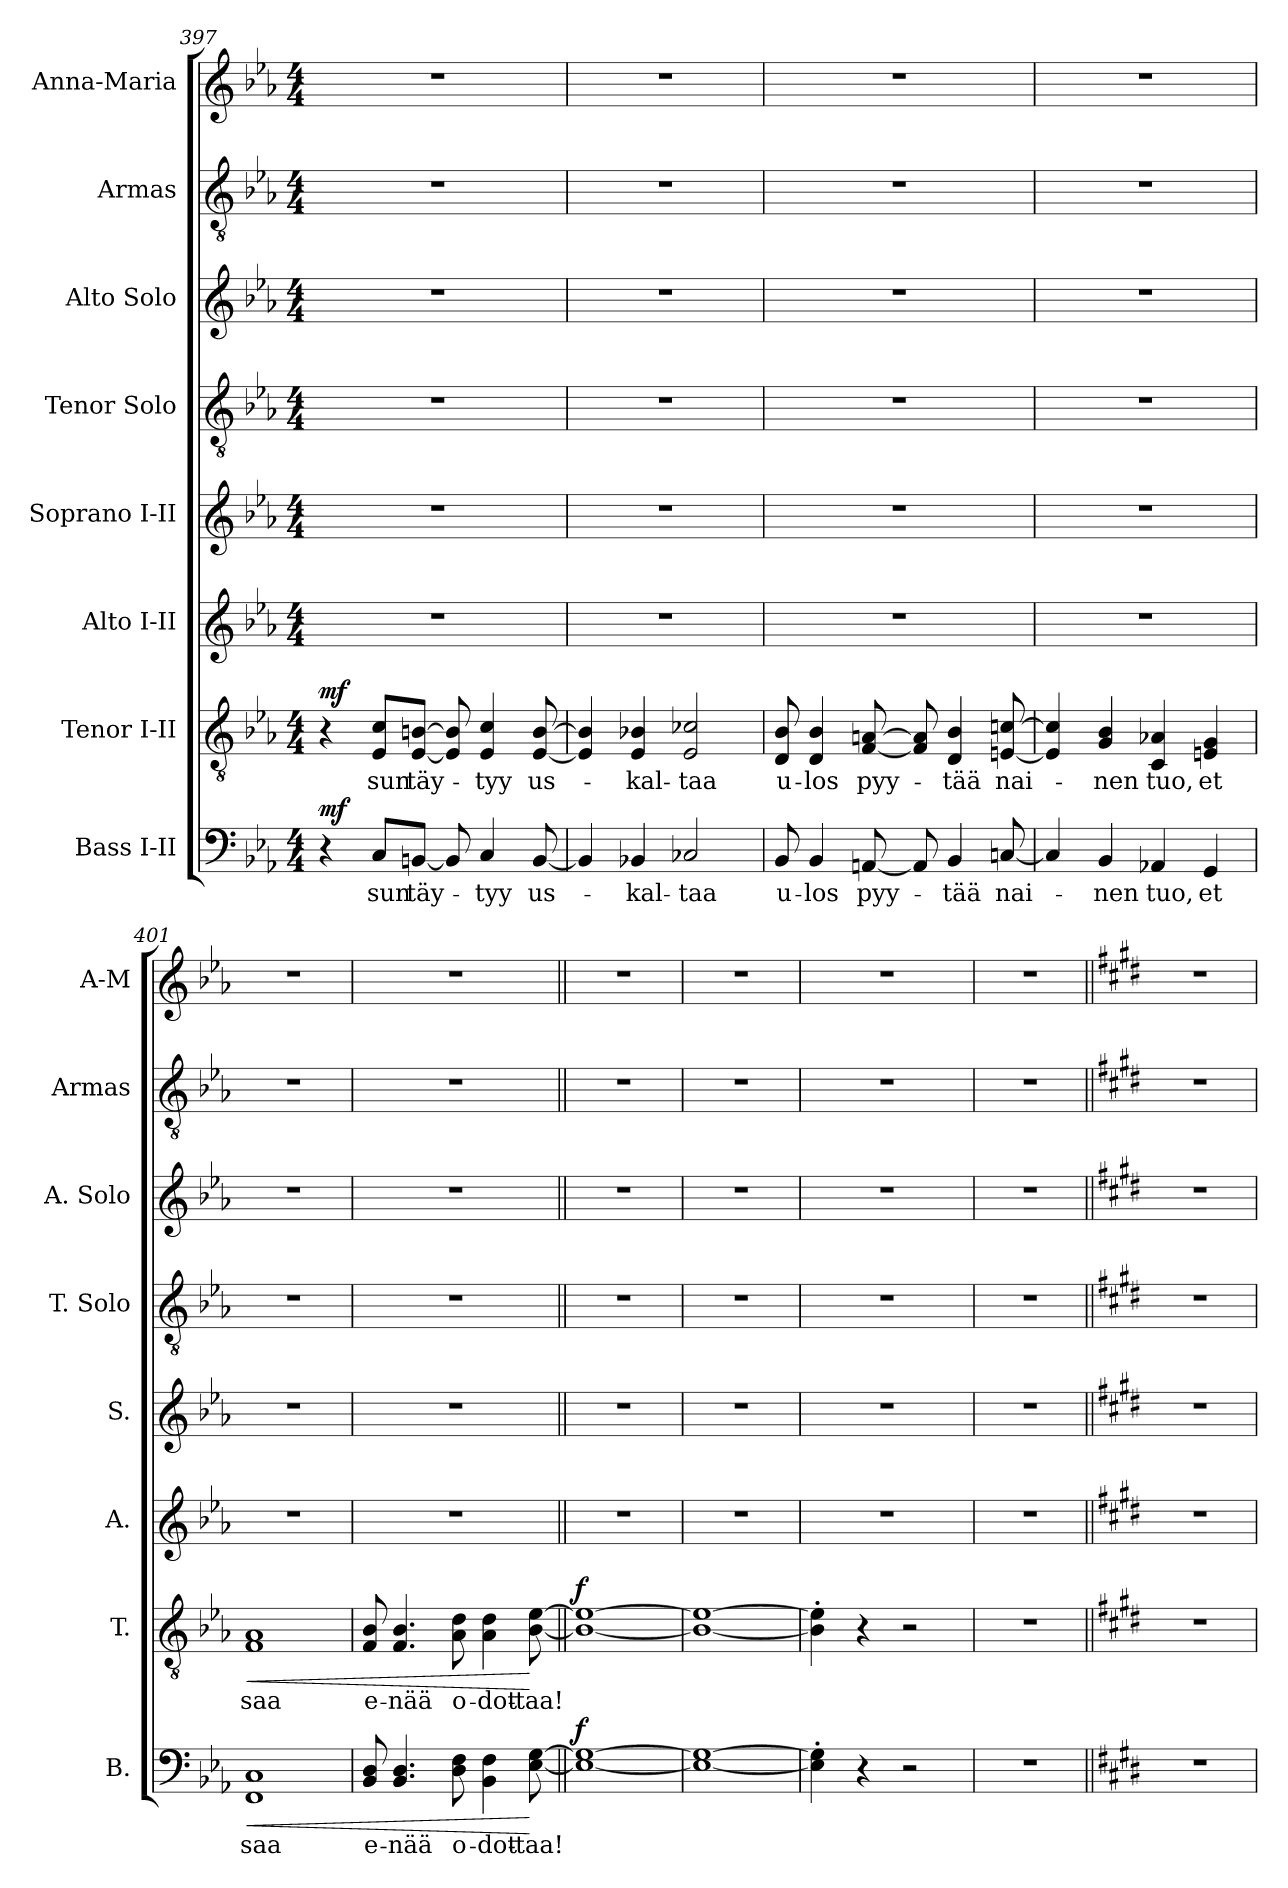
**kern	**text	**dynam	**kern	**text	**dynam	**kern	**kern	**kern	**kern	**kern	**kern
*part8	*part8	*part8	*part7	*part7	*part7	*part6	*part5	*part4	*part3	*part2	*part1
*staff8	*staff8	*staff8	*staff7	*staff7	*staff7	*staff6	*staff5	*staff4	*staff3	*staff2	*staff1
*I"Bass I-II	*	*	*I"Tenor I-II	*	*	*I"Alto I-II	*I"Soprano I-II	*I"Tenor Solo	*I"Alto Solo	*I"Armas	*I"Anna-Maria
*I'B.	*	*	*I'T.	*	*	*I'A.	*I'S.	*I'T. Solo	*I'A. Solo	*I'Armas	*I'A-M
*clefF4	*	*	*clefGv2	*	*	*clefG2	*clefG2	*clefGv2	*clefG2	*clefGv2	*clefG2
*	*	*	*ITrd7c12	*	*	*	*	*ITrd7c12	*	*ITrd7c12	*
*k[b-e-a-]	*	*	*k[b-e-a-]	*	*	*k[b-e-a-]	*k[b-e-a-]	*k[b-e-a-]	*k[b-e-a-]	*k[b-e-a-]	*k[b-e-a-]
*E-:	*	*	*E-:	*	*	*E-:	*E-:	*E-:	*E-:	*E-:	*E-:
*M4/4	*	*	*M4/4	*	*	*M4/4	*M4/4	*M4/4	*M4/4	*M4/4	*M4/4
=397	=397	=397	=397	=397	=397	=397	=397	=397	=397	=397	=397
4r	.	mf	4r	.	mf	1r	1r	1r	1r	1r	1r
!	!LO:LY:b:color=#000000	!	!	!	!	!	!	!	!	!	!
!	!	!	!	!LO:LY:b:color=#000000	!	!	!	!	!	!	!
8Ci/L	sun	.	8EE-i/ 8CiL	sun	.	.	.	.	.	.	.
!	!LO:LY:b:color=#000000	!	!	!	!	!	!	!	!	!	!
!	!	!	!	!LO:LY:b:color=#000000	!	!	!	!	!	!	!
[<8BBni/J	täy-	.	[<8EE-i/ [>8BBniJ	täy-	.	.	.	.	.	.	.
8BBi/]	.	.	8EE-i/] 8BBi]	.	.	.	.	.	.	.	.
!	!LO:LY:b:color=#000000	!	!	!	!	!	!	!	!	!	!
!	!	!	!	!LO:LY:b:color=#000000	!	!	!	!	!	!	!
4Ci/	-tyy	.	4EE-i/ 4Ci	-tyy	.	.	.	.	.	.	.
!	!LO:LY:b:color=#000000	!	!	!	!	!	!	!	!	!	!
!	!	!	!	!LO:LY:b:color=#000000	!	!	!	!	!	!	!
[<8BBi/	us-	.	[<8EE-i/ [>8BBi	us-	.	.	.	.	.	.	.
=398	=398	=398	=398	=398	=398	=398	=398	=398	=398	=398	=398
4BBi/]	.	.	4EE-i/] 4BBi]	.	.	1r	1r	1r	1r	1r	1r
!	!LO:LY:b:color=#000000	!	!	!	!	!	!	!	!	!	!
!	!	!	!	!LO:LY:b:color=#000000	!	!	!	!	!	!	!
4BB-Xi/	-kal-	.	4EE-i/ 4BB-Xi	-kal-	.	.	.	.	.	.	.
!	!LO:LY:b:color=#000000	!	!	!	!	!	!	!	!	!	!
!	!	!	!	!LO:LY:b:color=#000000	!	!	!	!	!	!	!
2C-Xi/	-taa	.	2EE-i/ 2C-Xi	-taa	.	.	.	.	.	.	.
=399	=399	=399	=399	=399	=399	=399	=399	=399	=399	=399	=399
!	!LO:LY:b:color=#000000	!	!	!	!	!	!	!	!	!	!
!	!	!	!	!LO:LY:b:color=#000000	!	!	!	!	!	!	!
8BB-i/	u-	.	8DDi/ 8BB-i	u-	.	1r	1r	1r	1r	1r	1r
!	!LO:LY:b:color=#000000	!	!	!	!	!	!	!	!	!	!
!	!	!	!	!LO:LY:b:color=#000000	!	!	!	!	!	!	!
4BB-i/	-los	.	4DDi/ 4BB-i	-los	.	.	.	.	.	.	.
!	!LO:LY:b:color=#000000	!	!	!	!	!	!	!	!	!	!
!	!	!	!	!LO:LY:b:color=#000000	!	!	!	!	!	!	!
[<8AAni/	pyy-	.	[<8FFi/ [>8AAni	pyy-	.	.	.	.	.	.	.
8AAi/]	.	.	8FFi/] 8AAi]	.	.	.	.	.	.	.	.
!	!LO:LY:b:color=#000000	!	!	!	!	!	!	!	!	!	!
!	!	!	!	!LO:LY:b:color=#000000	!	!	!	!	!	!	!
4BB-i/	-tää	.	4DDi/ 4BB-i	-tää	.	.	.	.	.	.	.
!	!LO:LY:b:color=#000000	!	!	!	!	!	!	!	!	!	!
!	!	!	!	!LO:LY:b:color=#000000	!	!	!	!	!	!	!
[<8Cni/	nai-	.	[<8EEni/ [>8Cni	nai-	.	.	.	.	.	.	.
=400	=400	=400	=400	=400	=400	=400	=400	=400	=400	=400	=400
4Ci/]	.	.	4EEi/] 4Ci]	.	.	1r	1r	1r	1r	1r	1r
!	!LO:LY:b:color=#000000	!	!	!	!	!	!	!	!	!	!
!	!	!	!	!LO:LY:b:color=#000000	!	!	!	!	!	!	!
4BB-i/	-nen	.	4GGi/ 4BB-i	-nen	.	.	.	.	.	.	.
!	!LO:LY:b:color=#000000	!	!	!	!	!	!	!	!	!	!
!	!	!	!	!LO:LY:b:color=#000000	!	!	!	!	!	!	!
4AA-Xi/	tuo,	.	4CCi/ 4AA-Xi	tuo,	.	.	.	.	.	.	.
!	!LO:LY:b:color=#000000	!	!	!	!	!	!	!	!	!	!
!	!	!	!	!LO:LY:b:color=#000000	!	!	!	!	!	!	!
4GGi/	et	.	4EEni/ 4GGi	et	.	.	.	.	.	.	.
=401	=401	=401	=401	=401	=401	=401	=401	=401	=401	=401	=401
!	!LO:LY:b:color=#000000	!LO:HP:b	!	!	!	!	!	!	!	!	!
!	!	!	!	!LO:LY:b:color=#000000	!LO:HP:b	!	!	!	!	!	!
1FFi 1Ci	saa	<	1FFi 1AA-i	saa	<	1r	1r	1r	1r	1r	1r
=402	=402	=402	=402	=402	=402	=402	=402	=402	=402	=402	=402
!	!LO:LY:b:color=#000000	!	!	!	!	!	!	!	!	!	!
!	!	!	!	!LO:LY:b:color=#000000	!	!	!	!	!	!	!
8BB-i/ 8Di	e-	.	8FFi/ 8BB-i	e-	.	1r	1r	1r	1r	1r	1r
!	!LO:LY:b:color=#000000	!	!	!	!	!	!	!	!	!	!
!	!	!	!	!LO:LY:b:color=#000000	!	!	!	!	!	!	!
4.BB-i/ 4.Di	-nää	.	4.FFi/ 4.BB-i	-nää	.	.	.	.	.	.	.
!	!LO:LY:b:color=#000000	!	!	!	!	!	!	!	!	!	!
!	!	!	!	!LO:LY:b:color=#000000	!	!	!	!	!	!	!
8Di\ 8Fi	o-	.	8AA-i\ 8Di	o-	.	.	.	.	.	.	.
!	!LO:LY:b:color=#000000	!	!	!	!	!	!	!	!	!	!
!	!	!	!	!LO:LY:b:color=#000000	!	!	!	!	!	!	!
4BB-i\ 4Fi	-dot-	.	4AA-i\ 4Di	-dot-	.	.	.	.	.	.	.
!	!LO:LY:b:color=#000000	!	!	!	!	!	!	!	!	!	!
!	!	!	!	!LO:LY:b:color=#000000	!	!	!	!	!	!	!
[<8E-i\ [>8Gi	-taa!	[	[<8BB-i\ [>8E-i	-taa!	[	.	.	.	.	.	.
!!LO:LB:g=z
=403||	=403||	=403||	=403||	=403||	=403||	=403||	=403||	=403||	=403||	=403||	=403||
1E-i_< 1Gi_>	.	f	1BB-i_< 1E-i_>	.	f	1r	1r	1r	1r	1r	1r
=404	=404	=404	=404	=404	=404	=404	=404	=404	=404	=404	=404
1E-i_< 1Gi_>	.	.	1BB-i_< 1E-i_>	.	.	1r	1r	1r	1r	1r	1r
=405	=405	=405	=405	=405	=405	=405	=405	=405	=405	=405	=405
4E-i\]' 4Gi]'	.	.	4BB-i\]' 4E-i]'	.	.	1r	1r	1r	1r	1r	1r
4r	.	.	4r	.	.	.	.	.	.	.	.
2r	.	.	2r	.	.	.	.	.	.	.	.
=406	=406	=406	=406	=406	=406	=406	=406	=406	=406	=406	=406
1r	.	.	1r	.	.	1r	1r	1r	1r	1r	1r
=407||	=407||	=407||	=407||	=407||	=407||	=407||	=407||	=407||	=407||	=407||	=407||
*k[f#c#g#d#]	*	*	*k[f#c#g#d#]	*	*	*k[f#c#g#d#]	*k[f#c#g#d#]	*k[f#c#g#d#]	*k[f#c#g#d#]	*k[f#c#g#d#]	*k[f#c#g#d#]
*E:	*	*	*E:	*	*	*E:	*E:	*E:	*E:	*E:	*E:
1r	.	.	1r	.	.	1r	1r	1r	1r	1r	1r
=	=	=	=	=	=	=	=	=	=	=	=
*-	*-	*-	*-	*-	*-	*-	*-	*-	*-	*-	*-
